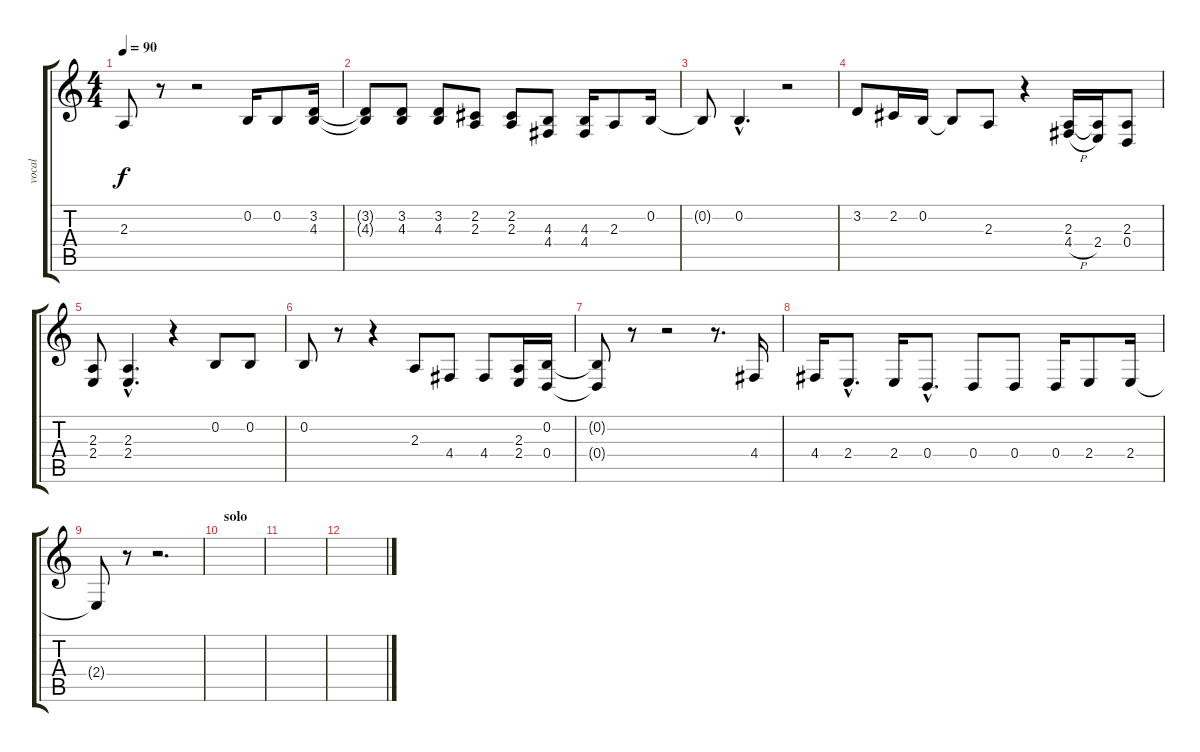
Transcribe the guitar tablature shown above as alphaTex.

\track ("vocal" "vocal") {instrument electricgrandpiano}
\staff {score tabs}
\tuning (E4 B3 G3 D3 A2 E2) {hide}
\ts (4 4)
\tempo 90
\clef g2
\ks c
2.3{t}.8{dy f} r.8 r.2 0.2.16 0.2.8 (3.2 4.3).16 |
(3.2{t} 4.3{t}).8 (3.2 4.3).8 (3.2 4.3).8 (2.2 2.3).8 (2.2 2.3).8 (4.3 4.4).8 (4.3 4.4).16 2.3.8 0.2.16 |
0.2{t}.8 0.2{hac}.4{d} r.2 |
3.2.8 2.2.16 0.2.16 0.2{t}.8 2.3.8 r.4 (2.3 4.4{h}).16 (2.3{t} 2.4).16 (2.3 0.4).8 |
(2.3 2.4).8 (2.3{hac} 2.4{hac}).4{d} r.4 0.2.8 0.2.8 |
0.2.8 r.8 r.4 2.3.8 4.4.8 4.4.8 (2.3 2.4).16 (0.2 0.4).16 |
(0.2{t} 0.4{t}).8 r.8 r.2 r.8{d} 4.4.16 |
4.4.16 2.4{hac}.8{d} 2.4.16 0.4{hac}.8{d} 0.4.8 0.4.8 0.4.16 2.4.8 2.4.16 |
2.4{t}.8 r.8 r.2{d} |
\section ("" "solo")
|
|
\section ("" "")
